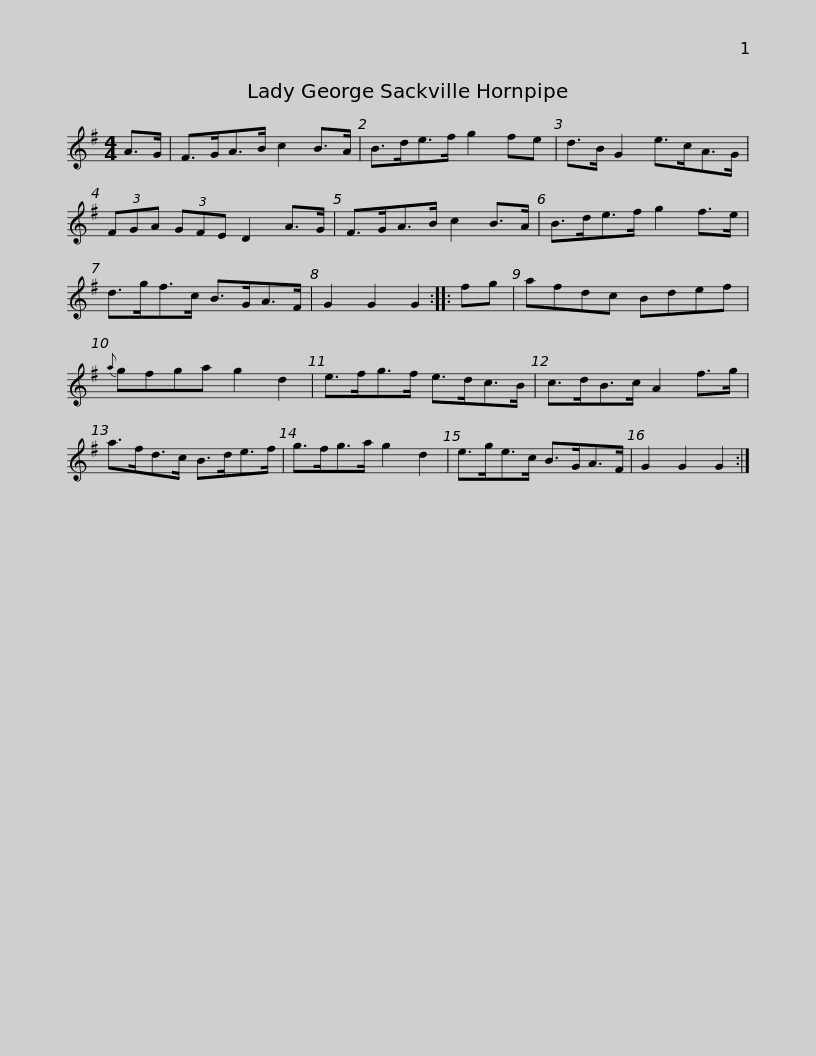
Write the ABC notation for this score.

X:1
L:1/8
M:4/4
I:linebreak $
K:G
V:1 treble
V:1
 A>G | F>GA>B c2 B>A | B>de>f g2 fe | d>B G2 e>cA>G | (3FGA (3GFE D2 A>G | %5
 F>GA>B c2 B>A |$ B>de>f g2 f>e | d>gf>c B>GA>F | G2 G2 G2 :: fg | %10
 afdc Bdef |{a} gfga g2 d2 |$ e>fg>f e>dc>B | c>dB>c A2 f>g | a>fd>c B>de>f | %15
 g>fg>a g2 d2 | e>ge>c B>GA>F |$ G2 G2 G2 :| %18
